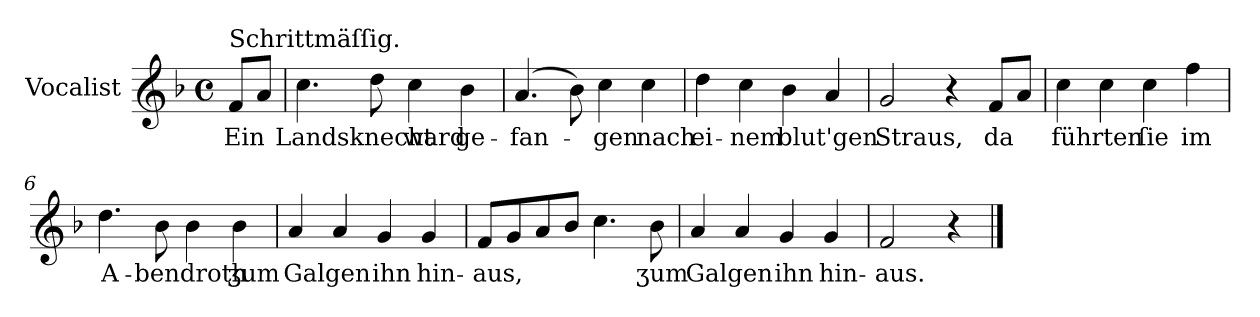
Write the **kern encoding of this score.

**kern	**text
*part1	*part1
*staff1	*staff1
*I"Vocalist	*
*clefG2	*
*k[b-]	*
*F:	*
*M4/4	*
*met(c)	*
=	=
!LO:TX:a:t=Schrittmäſſig.	!
8fL	Ein
8aJ	.
=1	=1
4.cc	Landsknecht
8dd	.
4cc	ward
4b-	ge-
=2	=2
(4.a	-fan-
8b-)	.
4cc	-gen
4cc	nach
=3	=3
4dd	ei-
4cc	-nem
4b-	blut'gen
4a	.
=4	=4
2g	Straus,
4r	.
8fL	da
8aJ	.
=5	=5
4cc	führten
4cc	.
4cc	ſie
4ff	im
=6	=6
4.dd	A-
8b-	-bendroth
4b-	.
4b-	ʒum
=7	=7
4a	Galgen
4a	.
4g	ihn
4g	hin-
=8	=8
8fL	-aus,
8g	.
8a	.
8b-J	.
4.cc	.
8b-	ʒum
=9	=9
4a	Galgen
4a	.
4g	ihn
4g	hin-
=10	=10
2f	-aus.
4r	.
==	==
*-	*-
